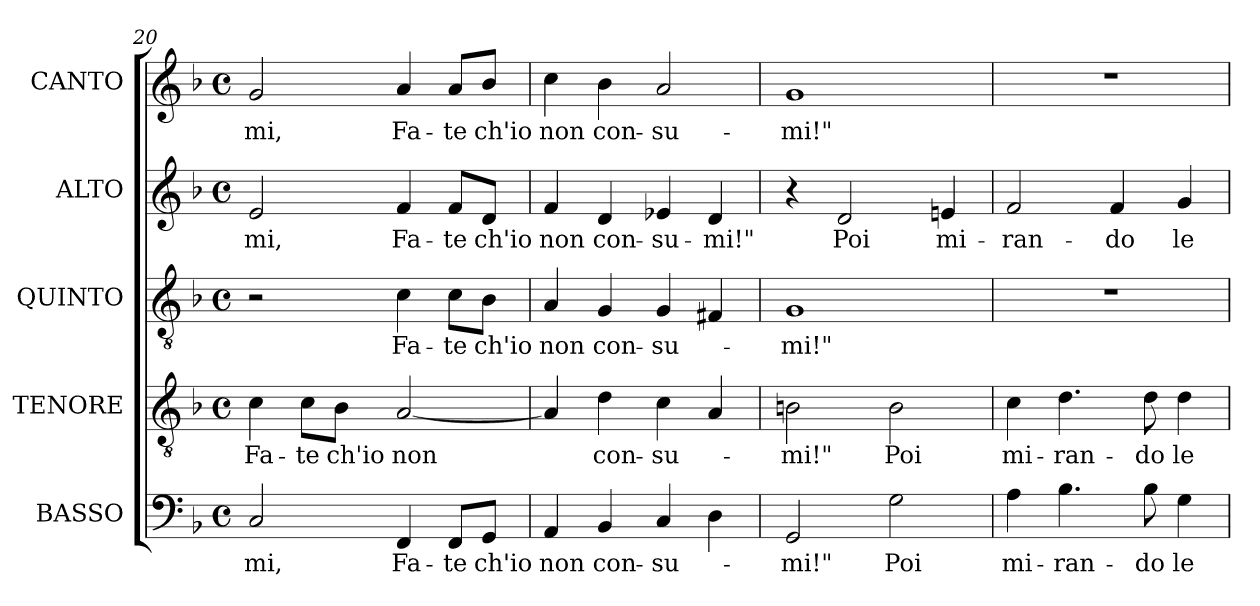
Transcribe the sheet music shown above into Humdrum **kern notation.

**kern	**text	**kern	**text	**kern	**text	**kern	**text	**kern	**text
*part5	*part5	*part4	*part4	*part3	*part3	*part2	*part2	*part1	*part1
*staff5	*staff5	*staff4	*staff4	*staff3	*staff3	*staff2	*staff2	*staff1	*staff1
*I"BASSO	*	*I"TENORE	*	*I"QUINTO	*	*I"ALTO	*	*I"CANTO	*
*I'B	*	*I'T.	*	*I'T	*	*I'A.	*	*	*
!!LO:LB:g=z
*clefF4	*	*clefGv2	*	*clefGv2	*	*clefG2	*	*clefG2	*
*	*	*ITrd7c12	*	*ITrd7c12	*	*	*	*	*
*k[b-]	*	*k[b-]	*	*k[b-]	*	*k[b-]	*	*k[b-]	*
*F:	*	*F:	*	*F:	*	*F:	*	*F:	*
*M4/4	*	*M4/4	*	*M4/4	*	*M4/4	*	*M4/4	*
*met(c)	*	*met(c)	*	*met(c)	*	*met(c)	*	*met(c)	*
=20	=20	=20	=20	=20	=20	=20	=20	=20	=20
!	!LO:LY:b:color=#000000	!	!	!	!	!	!	!	!
!	!	!	!LO:LY:b:color=#000000	!	!	!	!	!	!
!	!	!	!	!	!	!	!LO:LY:b:color=#000000	!	!
!	!	!	!	!	!	!	!	!	!LO:LY:b:color=#000000
2Ci/	-mi,	4Ci\	Fa-	2r	.	2ei/	-mi,	2gi/	-mi,
!	!	!	!LO:LY:b:color=#000000	!	!	!	!	!	!
.	.	8Ci\L	-te	.	.	.	.	.	.
!	!	!	!LO:LY:b:color=#000000	!	!	!	!	!	!
.	.	8BB-i\J	ch'io	.	.	.	.	.	.
!	!LO:LY:b:color=#000000	!	!	!	!	!	!	!	!
!	!	!	!LO:LY:b:color=#000000	!	!	!	!	!	!
!	!	!	!	!	!LO:LY:b:color=#000000	!	!	!	!
!	!	!	!	!	!	!	!LO:LY:b:color=#000000	!	!
!	!	!	!	!	!	!	!	!	!LO:LY:b:color=#000000
4FFi/	Fa-	[<2AAi/	non	4Ci\	Fa-	4fi/	Fa-	4ai/	Fa-
!	!LO:LY:b:color=#000000	!	!	!	!	!	!	!	!
!	!	!	!	!	!LO:LY:b:color=#000000	!	!	!	!
!	!	!	!	!	!	!	!LO:LY:b:color=#000000	!	!
!	!	!	!	!	!	!	!	!	!LO:LY:b:color=#000000
8FFi/L	-te	.	.	8Ci\L	-te	8fi/L	-te	8ai/L	-te
!	!LO:LY:b:color=#000000	!	!	!	!	!	!	!	!
!	!	!	!	!	!LO:LY:b:color=#000000	!	!	!	!
!	!	!	!	!	!	!	!LO:LY:b:color=#000000	!	!
!	!	!	!	!	!	!	!	!	!LO:LY:b:color=#000000
8GGi/J	ch'io	.	.	8BB-i\J	ch'io	8di/J	ch'io	8b-i/J	ch'io
=21	=21	=21	=21	=21	=21	=21	=21	=21	=21
!	!LO:LY:b:color=#000000	!	!	!	!	!	!	!	!
!	!	!	!	!	!LO:LY:b:color=#000000	!	!	!	!
!	!	!	!	!	!	!	!LO:LY:b:color=#000000	!	!
!	!	!	!	!	!	!	!	!	!LO:LY:b:color=#000000
4AAi/	non	4AAi/]	.	4AAi/	non	4fi/	non	4cci\	non
!	!LO:LY:b:color=#000000	!	!	!	!	!	!	!	!
!	!	!	!LO:LY:b:color=#000000	!	!	!	!	!	!
!	!	!	!	!	!LO:LY:b:color=#000000	!	!	!	!
!	!	!	!	!	!	!	!LO:LY:b:color=#000000	!	!
!	!	!	!	!	!	!	!	!	!LO:LY:b:color=#000000
4BB-i/	con-	4Di\	con-	4GGi/	con-	4di/	con-	4b-i\	con-
!	!LO:LY:b:color=#000000	!	!	!	!	!	!	!	!
!	!	!	!LO:LY:b:color=#000000	!	!	!	!	!	!
!	!	!	!	!	!LO:LY:b:color=#000000	!	!	!	!
!	!	!	!	!	!	!	!LO:LY:b:color=#000000	!	!
!	!	!	!	!	!	!	!	!	!LO:LY:b:color=#000000
4Ci/	-su-	4Ci\	-su-	4GGi/	-su-	4e-Xi/	-su-	2ai/	-su-
!	!	!	!	!	!	!	!LO:LY:b:color=#000000	!	!
4Di\	.	4AAi/	.	4FF#Xi/	.	4di/	-mi!"	.	.
=22	=22	=22	=22	=22	=22	=22	=22	=22	=22
!	!LO:LY:b:color=#000000	!	!	!	!	!	!	!	!
!	!	!	!LO:LY:b:color=#000000	!	!	!	!	!	!
!	!	!	!	!	!LO:LY:b:color=#000000	!	!	!	!
!	!	!	!	!	!	!	!	!	!LO:LY:b:color=#000000
2GGi/	-mi!"	2BBni\	-mi!"	1GGi	-mi!"	4r	.	1gi	-mi!"
!	!	!	!	!	!	!	!LO:LY:b:color=#000000	!	!
.	.	.	.	.	.	2di/	Poi	.	.
!	!LO:LY:b:color=#000000	!	!	!	!	!	!	!	!
!	!	!	!LO:LY:b:color=#000000	!	!	!	!	!	!
2Gi\	Poi	2BBi\	Poi	.	.	.	.	.	.
!	!	!	!	!	!	!	!LO:LY:b:color=#000000	!	!
.	.	.	.	.	.	4eni/	mi-	.	.
=23	=23	=23	=23	=23	=23	=23	=23	=23	=23
!	!LO:LY:b:color=#000000	!	!	!	!	!	!	!	!
!	!	!	!LO:LY:b:color=#000000	!	!	!	!	!	!
!	!	!	!	!	!	!	!LO:LY:b:color=#000000	!	!
4Ai\	mi-	4Ci\	mi-	1r	.	2fi/	-ran-	1r	.
!	!LO:LY:b:color=#000000	!	!	!	!	!	!	!	!
!	!	!	!LO:LY:b:color=#000000	!	!	!	!	!	!
4.B-i\	-ran-	4.Di\	-ran-	.	.	.	.	.	.
!	!	!	!	!	!	!	!LO:LY:b:color=#000000	!	!
.	.	.	.	.	.	4fi/	-do	.	.
!	!LO:LY:b:color=#000000	!	!	!	!	!	!	!	!
!	!	!	!LO:LY:b:color=#000000	!	!	!	!	!	!
8B-i\	-do	8Di\	-do	.	.	.	.	.	.
!	!LO:LY:b:color=#000000	!	!	!	!	!	!	!	!
!	!	!	!LO:LY:b:color=#000000	!	!	!	!	!	!
!	!	!	!	!	!	!	!LO:LY:b:color=#000000	!	!
4Gi\	le	4Di\	le	.	.	4gi/	le	.	.
=	=	=	=	=	=	=	=	=	=
*-	*-	*-	*-	*-	*-	*-	*-	*-	*-
